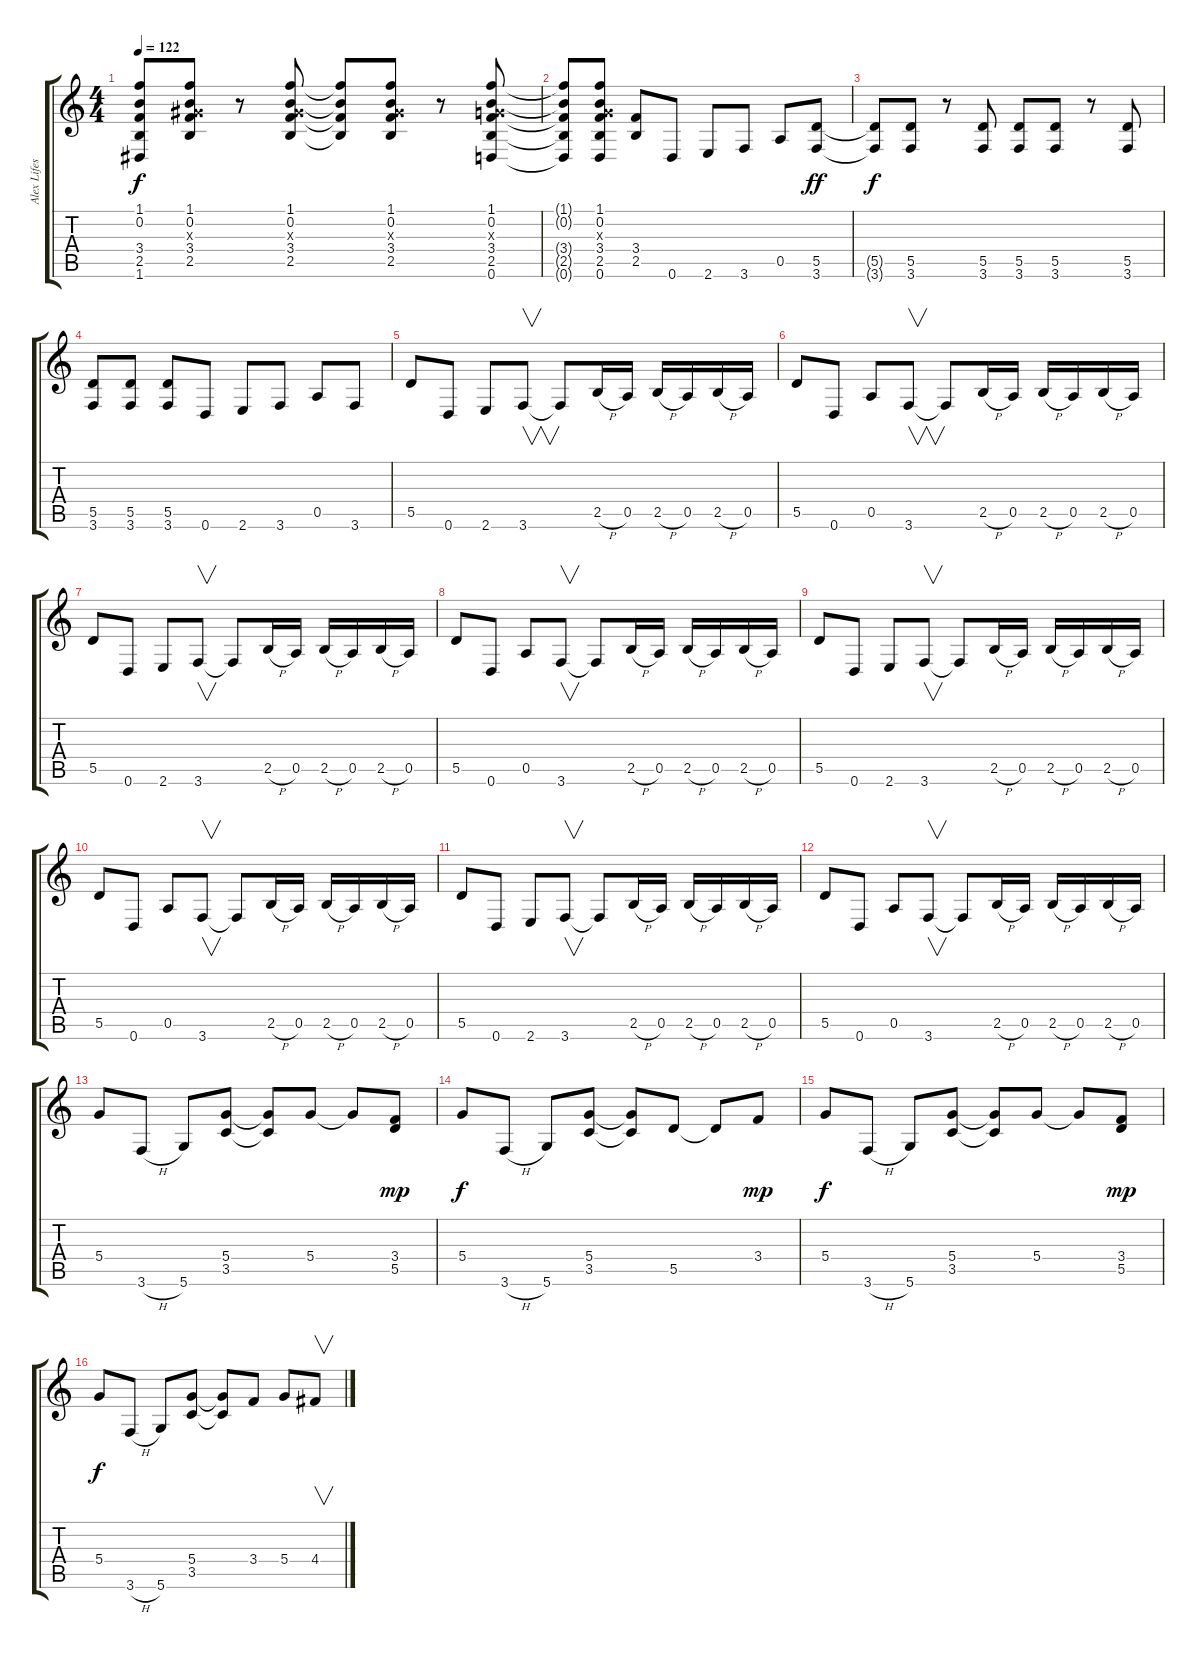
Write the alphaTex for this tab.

\track ("Alex Lifeson" "Alex Lifes") {instrument distortionguitar}
\staff {score tabs}
\tuning (E4 B3 G3 D3 A2 D2) {hide}
\ts (4 4)
\tempo 122
\clef g2
\ks c
(1.1{t} 0.2{t} 3.4{t} 2.5{t} 1.6{t}).8{dy f} (1.1 0.2 1.3{x} 3.4 2.5).8 r.8 (1.1 0.2 1.3{x} 3.4 2.5).8 (1.1{t} 0.2{t} 3.4{t} 2.5{t}).8 (1.1 0.2 1.3{x} 3.4 2.5).8 r.8 (1.1 0.2 0.3{x} 3.4 2.5 0.6).8 |
(1.1{t} 0.2{t} 3.4{t} 2.5{t} 0.6{t}).8 (1.1 0.2 0.3{x} 3.4 2.5 0.6).8 (3.4 2.5).8 0.6.8 2.6.8 3.6.8 0.5.8 (5.5 3.6).8{dy ff} |
(5.5{t} 3.6{t}).8{dy f} (5.5 3.6).8 r.8 (5.5 3.6).8 (5.5 3.6).8 (5.5 3.6).8 r.8 (5.5 3.6).8 |
(5.5 3.6).8 (5.5 3.6).8 (5.5 3.6).8 0.6.8 2.6.8 3.6.8 0.5.8 3.6.8 |
5.5.8 0.6.8 2.6.8 3.6.8{v} 3.6{t}.8 2.5{h}.16 0.5.16 2.5{h}.16 0.5.16 2.5{h}.16 0.5.16 |
5.5.8 0.6.8 0.5.8 3.6.8{v} 3.6{t}.8 2.5{h}.16 0.5.16 2.5{h}.16 0.5.16 2.5{h}.16 0.5.16 |
5.5.8 0.6.8 2.6.8 3.6.8{v} 3.6{t}.8 2.5{h}.16 0.5.16 2.5{h}.16 0.5.16 2.5{h}.16 0.5.16 |
5.5.8 0.6.8 0.5.8 3.6.8{v} 3.6{t}.8 2.5{h}.16 0.5.16 2.5{h}.16 0.5.16 2.5{h}.16 0.5.16 |
5.5.8 0.6.8 2.6.8 3.6.8{v} 3.6{t}.8 2.5{h}.16 0.5.16 2.5{h}.16 0.5.16 2.5{h}.16 0.5.16 |
5.5.8 0.6.8 0.5.8 3.6.8{v} 3.6{t}.8 2.5{h}.16 0.5.16 2.5{h}.16 0.5.16 2.5{h}.16 0.5.16 |
5.5.8 0.6.8 2.6.8 3.6.8{v} 3.6{t}.8 2.5{h}.16 0.5.16 2.5{h}.16 0.5.16 2.5{h}.16 0.5.16 |
5.5.8 0.6.8 0.5.8 3.6.8{v} 3.6{t}.8 2.5{h}.16 0.5.16 2.5{h}.16 0.5.16 2.5{h}.16 0.5.16 |
5.4.8 3.6{h}.8 5.6.8 (5.4 3.5).8 (5.4{t} 3.5{t}).8 5.4.8 5.4{t}.8 (3.4 5.5).8{dy mp} |
5.4.8{dy f} 3.6{h}.8 5.6.8 (5.4 3.5).8 (5.4{t} 3.5{t}).8 5.5.8 5.5{t}.8 3.4.8{dy mp} |
5.4.8{dy f} 3.6{h}.8 5.6.8 (5.4 3.5).8 (5.4{t} 3.5{t}).8 5.4.8 5.4{t}.8 (3.4 5.5).8{dy mp} |
5.4.8{dy f} 3.6{h}.8 5.6.8 (5.4 3.5).8 (5.4{t} 3.5{t}).8 3.4.8 5.4.8 4.4.8{v}
